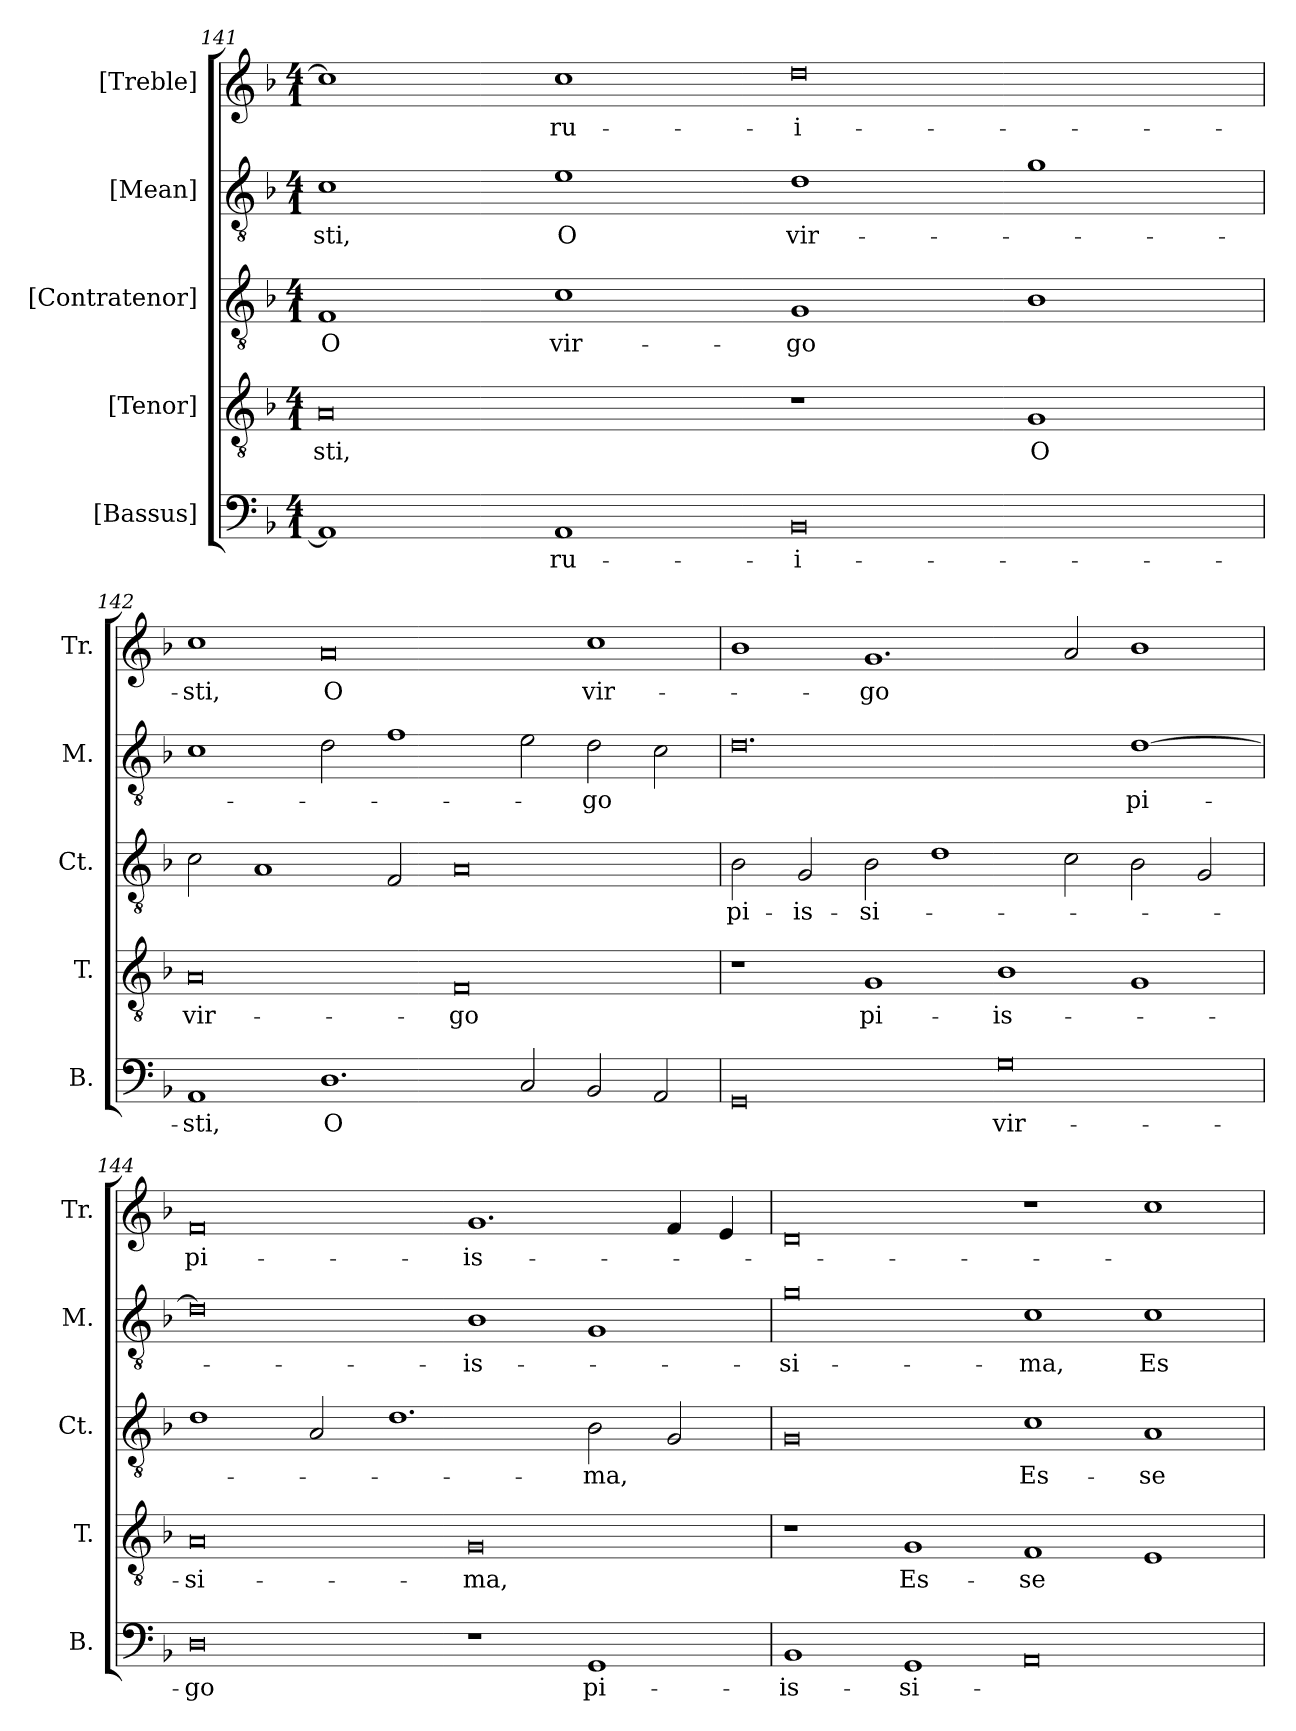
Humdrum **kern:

**kern	**text	**kern	**text	**kern	**text	**kern	**text	**kern	**text
*part5	*part5	*part4	*part4	*part3	*part3	*part2	*part2	*part1	*part1
*staff5	*staff5	*staff4	*staff4	*staff3	*staff3	*staff2	*staff2	*staff1	*staff1
*I"[Bassus]	*	*I"[Tenor]	*	*I"[Contratenor]	*	*I"[Mean]	*	*I"[Treble]	*
*I'B.	*	*I'T.	*	*I'Ct.	*	*I'M.	*	*I'Tr.	*
!!LO:LB:g=z
*clefF4	*	*clefGv2	*	*clefGv2	*	*clefGv2	*	*clefG2	*
*	*	*ITrd7c12	*	*ITrd7c12	*	*ITrd7c12	*	*	*
*k[b-]	*	*k[b-]	*	*k[b-]	*	*k[b-]	*	*k[b-]	*
*F:	*	*F:	*	*F:	*	*F:	*	*F:	*
*M4/1	*	*M4/1	*	*M4/1	*	*M4/1	*	*M4/1	*
=141	=141	=141	=141	=141	=141	=141	=141	=141	=141
!	!	!	!LO:LY:b:color=#000000	!	!	!	!	!	!
!	!	!	!	!	!LO:LY:b:color=#000000	!	!	!	!
!	!	!	!	!	!	!	!LO:LY:b:color=#000000	!	!
1AAi]	.	0AAi	-sti,	1FFi	O	1Ci	-sti,	1cci]	.
!	!LO:LY:b:color=#000000	!	!	!	!	!	!	!	!
!	!	!	!	!	!LO:LY:b:color=#000000	!	!	!	!
!	!	!	!	!	!	!	!LO:LY:b:color=#000000	!	!
!	!	!	!	!	!	!	!	!	!LO:LY:b:color=#000000
1AAi	-ru-	.	.	1Ci	vir-	1Ei	O	1cci	-ru-
!	!LO:LY:b:color=#000000	!	!	!	!	!	!	!	!
!	!	!	!	!	!LO:LY:b:color=#000000	!	!	!	!
!	!	!	!	!	!	!	!LO:LY:b:color=#000000	!	!
!	!	!	!	!	!	!	!	!	!LO:LY:b:color=#000000
0BB-i	-i-	1r	.	1GGi	-go	1Di	vir-	0ddi	-i-
!	!	!	!LO:LY:b:color=#000000	!	!	!	!	!	!
.	.	1GGi	O	1BB-i	.	1Gi	.	.	.
=142	=142	=142	=142	=142	=142	=142	=142	=142	=142
!	!LO:LY:b:color=#000000	!	!	!	!	!	!	!	!
!	!	!	!LO:LY:b:color=#000000	!	!	!	!	!	!
!	!	!	!	!	!	!	!	!	!LO:LY:b:color=#000000
1AAi	-sti,	0AAi	vir-	2Ci\	.	1Ci	.	1cci	-sti,
.	.	.	.	1AAi	.	.	.	.	.
!	!LO:LY:b:color=#000000	!	!	!	!	!	!	!	!
!	!	!	!	!	!	!	!	!	!LO:LY:b:color=#000000
1.Di	O	.	.	.	.	2Di\	.	0ai	O
.	.	.	.	2FFi/	.	1Fi	.	.	.
!	!	!	!LO:LY:b:color=#000000	!	!	!	!	!	!
.	.	0FFi	-go	0AAi	.	.	.	.	.
2Ci/	.	.	.	.	.	2Ei\	.	.	.
!	!	!	!	!	!	!	!LO:LY:b:color=#000000	!	!
!	!	!	!	!	!	!	!	!	!LO:LY:b:color=#000000
2BB-i/	.	.	.	.	.	2Di\	-go	1cci	vir-
2AAi/	.	.	.	.	.	2Ci\	.	.	.
=143	=143	=143	=143	=143	=143	=143	=143	=143	=143
!	!	!	!	!	!LO:LY:b:color=#000000	!	!	!	!
0GGi	.	1r	.	2BB-i\	pi-	0.Di	.	1b-i	.
!	!	!	!	!	!LO:LY:b:color=#000000	!	!	!	!
.	.	.	.	2GGi/	-is-	.	.	.	.
!	!	!	!LO:LY:b:color=#000000	!	!	!	!	!	!
!	!	!	!	!	!LO:LY:b:color=#000000	!	!	!	!
!	!	!	!	!	!	!	!	!	!LO:LY:b:color=#000000
.	.	1GGi	pi-	2BB-i\	-si-	.	.	1.gi	-go
.	.	.	.	1Di	.	.	.	.	.
!	!LO:LY:b:color=#000000	!	!	!	!	!	!	!	!
!	!	!	!LO:LY:b:color=#000000	!	!	!	!	!	!
0Gi	vir-	1BB-i	-is-	.	.	.	.	.	.
.	.	.	.	2Ci\	.	.	.	2ai/	.
!	!	!	!	!	!	!	!LO:LY:b:color=#000000	!	!
.	.	1GGi	.	2BB-i\	.	[>1Di	pi-	1b-i	.
.	.	.	.	2GGi/	.	.	.	.	.
!!LO:PB:g=z
=144	=144	=144	=144	=144	=144	=144	=144	=144	=144
!	!LO:LY:b:color=#000000	!	!	!	!	!	!	!	!
!	!	!	!LO:LY:b:color=#000000	!	!	!	!	!	!
!	!	!	!	!	!	!	!	!	!LO:LY:b:color=#000000
0Di	-go	0AAi	-si-	1Di	.	0Di]	.	0fi	pi-
.	.	.	.	2AAi/	.	.	.	.	.
.	.	.	.	1.Di	.	.	.	.	.
!	!	!	!LO:LY:b:color=#000000	!	!	!	!	!	!
!	!	!	!	!	!	!	!LO:LY:b:color=#000000	!	!
!	!	!	!	!	!	!	!	!	!LO:LY:b:color=#000000
1r	.	0GGi	-ma,	.	.	1BB-i	-is-	1.gi	-is-
!	!LO:LY:b:color=#000000	!	!	!	!	!	!	!	!
!	!	!	!	!	!LO:LY:b:color=#000000	!	!	!	!
1GGi	pi-	.	.	2BB-i\	-ma,	1GGi	.	.	.
.	.	.	.	2GGi/	.	.	.	4fi/	.
.	.	.	.	.	.	.	.	4ei/	.
=145	=145	=145	=145	=145	=145	=145	=145	=145	=145
!	!LO:LY:b:color=#000000	!	!	!	!	!	!	!	!
!	!	!	!	!	!	!	!LO:LY:b:color=#000000	!	!
1BB-i	-is-	1r	.	0GGi	.	0Gi	-si-	0di	.
!	!LO:LY:b:color=#000000	!	!	!	!	!	!	!	!
!	!	!	!LO:LY:b:color=#000000	!	!	!	!	!	!
1GGi	-si-	1GGi	Es-	.	.	.	.	.	.
!	!	!	!LO:LY:b:color=#000000	!	!	!	!	!	!
!	!	!	!	!	!LO:LY:b:color=#000000	!	!	!	!
!	!	!	!	!	!	!	!LO:LY:b:color=#000000	!	!
0AAi	.	1FFi	-se	1Ci	Es-	1Ci	-ma,	1r	.
!	!	!	!	!	!LO:LY:b:color=#000000	!	!	!	!
!	!	!	!	!	!	!	!LO:LY:b:color=#000000	!	!
.	.	1EEi	.	1AAi	-se	1Ci	Es-	1cci	.
=	=	=	=	=	=	=	=	=	=
*-	*-	*-	*-	*-	*-	*-	*-	*-	*-
